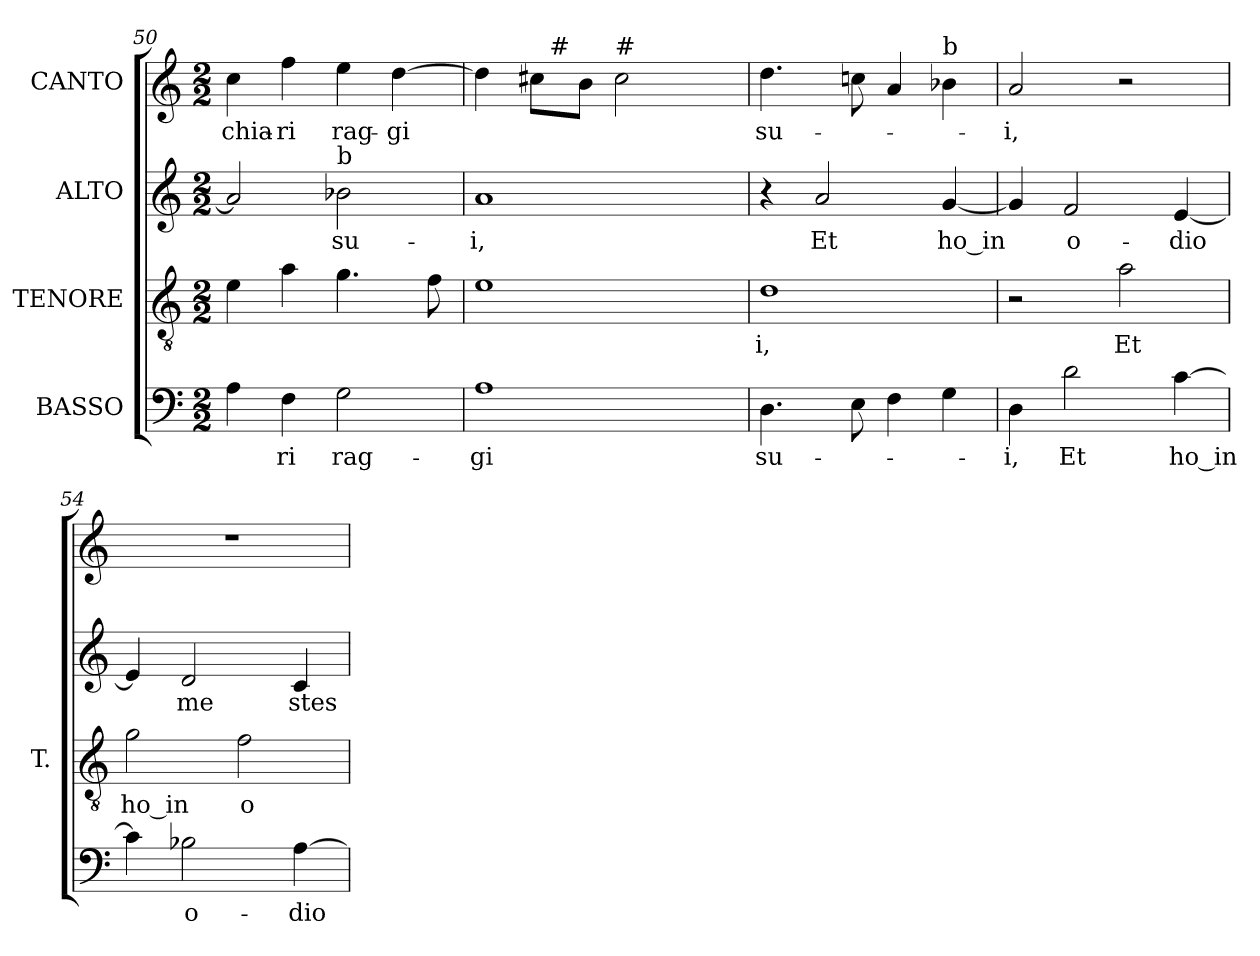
**kern	**text	**kern	**text	**kern	**text	**kern	**text
*part4	*part4	*part3	*part3	*part2	*part2	*part1	*part1
*staff4	*staff4	*staff3	*staff3	*staff2	*staff2	*staff1	*staff1
*I"BASSO	*	*I"TENORE	*	*I"ALTO	*	*I"CANTO	*
*	*	*I'T.	*	*	*	*	*
*clefF4	*	*clefGv2	*	*clefG2	*	*clefG2	*
*	*	*ITrd7c12	*	*	*	*	*
*k[]	*	*k[]	*	*k[]	*	*k[]	*
*C:	*	*C:	*	*C:	*	*C:	*
*M2/2	*	*M2/2	*	*M2/2	*	*M2/2	*
=50	=50	=50	=50	=50	=50	=50	=50
!	!	!	!	!	!	!	!LO:LY:b:color=#000000
4Ai\	.	4Ei\	.	2ai/]	.	4cci\	chia-
!	!LO:LY:b:color=#000000	!	!	!	!	!	!
!	!	!	!	!	!	!	!LO:LY:b:color=#000000
4Fi\	-ri	4Ai\	.	.	.	4ffi\	-ri
!	!LO:LY:b:color=#000000	!	!	!	!	!	!
!	!	!	!	!	!LO:LY:b:color=#000000	!	!
!	!	!	!	!LO:TX:a:t=b	!	!	!
!	!	!	!	!	!	!	!LO:LY:b:color=#000000
2Gi\	rag-	4.Gi\	.	2b-i\	su-	4eei\	rag-
!	!	!	!	!	!	!	!LO:LY:b:color=#000000
.	.	.	.	.	.	[>4ddi\	-gi
.	.	8Fi\	.	.	.	.	.
!!LO:LB:g=z
=51	=51	=51	=51	=51	=51	=51	=51
!	!LO:LY:b:color=#000000	!	!	!	!	!	!
!	!	!	!	!	!LO:LY:b:color=#000000	!	!
*	*	*	*	*	*	*^	*
1Ai	-gi	1Ei	.	1ai	-i,	4ddi\]	4ryy	.
.	.	.	.	.	.	8cc#i\L	32ryy	.
.	.	.	.	.	.	.	256ryy	.
!	!	!	!	!	!	!	!LO:TX:a:t=#	!
.	.	.	.	.	.	.	2ryy	.
.	.	.	.	.	.	8bi\J	.	.
!	!	!	!	!	!	!LO:TX:a:t=#	!	!
.	.	.	.	.	.	2cc#i\	.	.
.	.	.	.	.	.	.	8ryy	.
.	.	.	.	.	.	.	16ryy	.
.	.	.	.	.	.	.	64..ryy	.
*	*	*	*	*	*	*v	*v	*
=52	=52	=52	=52	=52	=52	=52	=52
*	*	*	*	*	*	*^	*
!	!LO:LY:b:color=#000000	!	!	!	!	!	!	!
*	*	*	*	*	*	*v	*v	*
*	*	*	*	*	*	*^	*
!	!	!	!LO:LY:b:color=#000000	!	!	!	!	!
*	*	*	*	*	*	*v	*v	*
*	*	*	*	*	*	*^	*
!	!	!	!	!	!	!	!	!LO:LY:b:color=#000000
*	*	*	*	*	*	*v	*v	*
4.Di\	su-	1Di	-i,	4r	.	4.ddi\	su-
!	!	!	!	!	!LO:LY:b:color=#000000	!	!
.	.	.	.	2ai/	Et	.	.
8Ei\	.	.	.	.	.	8ccni\	.
4Fi\	.	.	.	.	.	4ai/	.
!	!	!	!	!	!	!LO:TX:a:t=b	!
!	!	!	!	!	!LO:LY:b:color=#000000	!	!
4Gi\	.	.	.	[<4gi/	ho_in	4b-i\	.
=53	=53	=53	=53	=53	=53	=53	=53
!	!LO:LY:b:color=#000000	!	!	!	!	!	!
!	!	!	!	!	!	!	!LO:LY:b:color=#000000
4Di\	-i,	2r	.	4gi/]	.	2ai/	-i,
!	!LO:LY:b:color=#000000	!	!	!	!	!	!
!	!	!	!	!	!LO:LY:b:color=#000000	!	!
2di\	Et	.	.	2fi/	o-	.	.
!	!	!	!LO:LY:b:color=#000000	!	!	!	!
.	.	2Ai\	Et	.	.	2r	.
!	!LO:LY:b:color=#000000	!	!	!	!	!	!
!	!	!	!	!	!LO:LY:b:color=#000000	!	!
[>4ci\	ho_in	.	.	[<4ei/	-dio	.	.
=54	=54	=54	=54	=54	=54	=54	=54
!	!	!	!LO:LY:b:color=#000000	!	!	!	!
4ci\]	.	2Gi\	ho_in	4ei/]	.	1r	.
!	!LO:LY:b:color=#000000	!	!	!	!	!	!
!	!	!	!	!	!LO:LY:b:color=#000000	!	!
2B-Xi\	o-	.	.	2di/	me	.	.
!	!	!	!LO:LY:b:color=#000000	!	!	!	!
.	.	2Fi\	o-	.	.	.	.
!	!LO:LY:b:color=#000000	!	!	!	!	!	!
!	!	!	!	!	!LO:LY:b:color=#000000	!	!
[>4Ai\	-dio	.	.	4ci/	stes-	.	.
=	=	=	=	=	=	=	=
*-	*-	*-	*-	*-	*-	*-	*-
